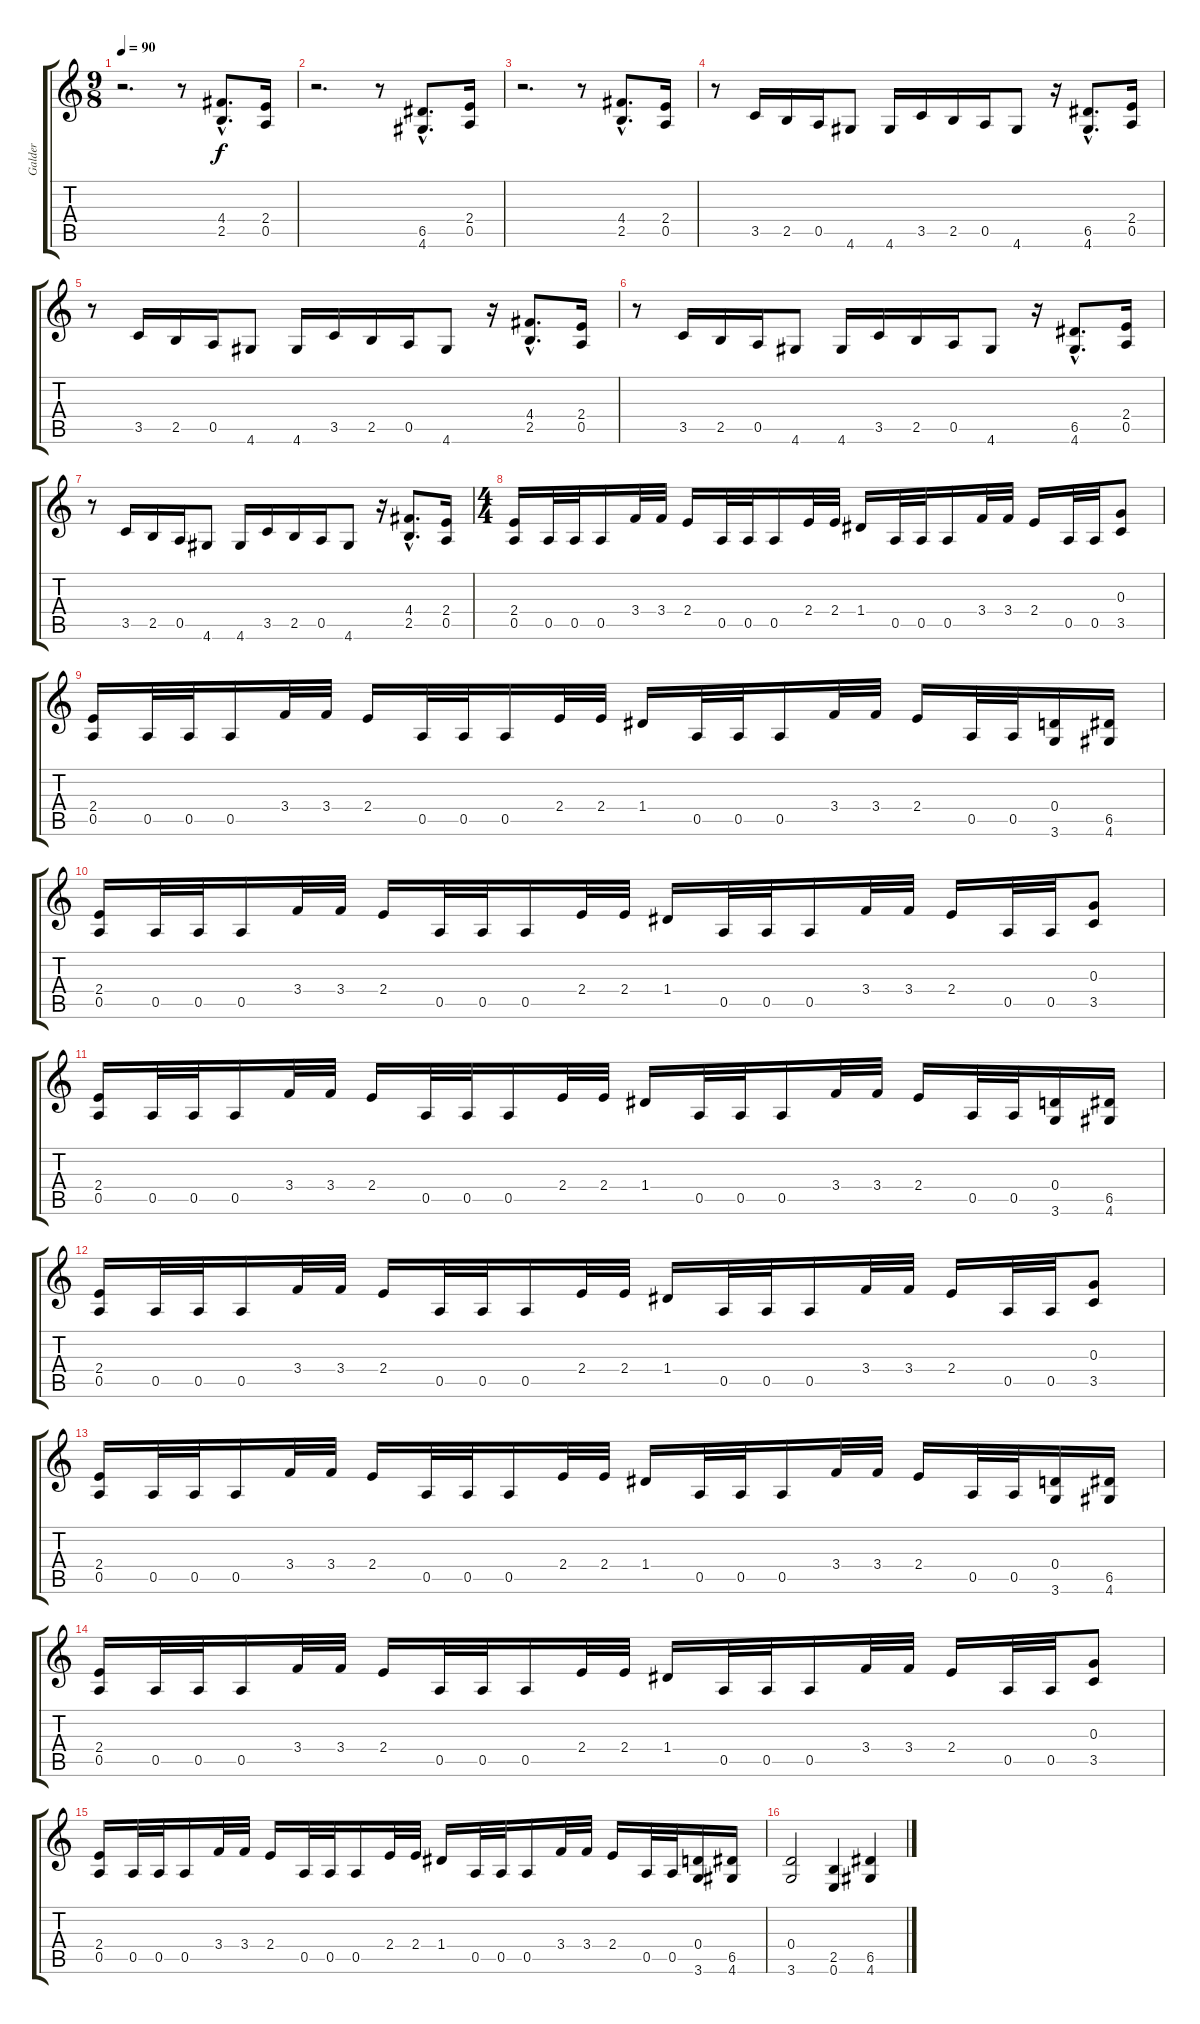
\track ("Galder" "Galder") {instrument distortionguitar}
\staff {score tabs}
\tuning (E4 B3 G3 D3 A2 E2) {hide}
\ts (9 8)
\tempo 90
\clef g2
\ks c
r.2{d dy f} r.8 (4.4{hac} 2.5{hac}).8{d} (2.4 0.5).16 |
r.2{d} r.8 (6.5{hac} 4.6{hac}).8{d} (2.4 0.5).16 |
r.2{d} r.8 (4.4{hac} 2.5{hac}).8{d} (2.4 0.5).16 |
r.8 3.5.16 2.5.16 0.5.16 4.6.8 4.6.16 3.5.16 2.5.16 0.5.16 4.6.8 r.16 (6.5{hac} 4.6{hac}).8{d} (2.4 0.5).16 |
r.8 3.5.16 2.5.16 0.5.16 4.6.8 4.6.16 3.5.16 2.5.16 0.5.16 4.6.8 r.16 (4.4{hac} 2.5{hac}).8{d} (2.4 0.5).16 |
r.8 3.5.16 2.5.16 0.5.16 4.6.8 4.6.16 3.5.16 2.5.16 0.5.16 4.6.8 r.16 (6.5{hac} 4.6{hac}).8{d} (2.4 0.5).16 |
r.8 3.5.16 2.5.16 0.5.16 4.6.8 4.6.16 3.5.16 2.5.16 0.5.16 4.6.8 r.16 (4.4{hac} 2.5{hac}).8{d} (2.4 0.5).16 |
\ts (4 4)
(2.4 0.5).16 0.5.32 0.5.32 0.5.16 3.4.32 3.4.32 2.4.16 0.5.32 0.5.32 0.5.16 2.4.32 2.4.32 1.4.16 0.5.32 0.5.32 0.5.16 3.4.32 3.4.32 2.4.16 0.5.32 0.5.32 (0.3 3.5).8 |
(2.4 0.5).16 0.5.32 0.5.32 0.5.16 3.4.32 3.4.32 2.4.16 0.5.32 0.5.32 0.5.16 2.4.32 2.4.32 1.4.16 0.5.32 0.5.32 0.5.16 3.4.32 3.4.32 2.4.16 0.5.32 0.5.32 (0.4 3.6).16 (6.5 4.6).16 |
(2.4 0.5).16 0.5.32 0.5.32 0.5.16 3.4.32 3.4.32 2.4.16 0.5.32 0.5.32 0.5.16 2.4.32 2.4.32 1.4.16 0.5.32 0.5.32 0.5.16 3.4.32 3.4.32 2.4.16 0.5.32 0.5.32 (0.3 3.5).8 |
(2.4 0.5).16 0.5.32 0.5.32 0.5.16 3.4.32 3.4.32 2.4.16 0.5.32 0.5.32 0.5.16 2.4.32 2.4.32 1.4.16 0.5.32 0.5.32 0.5.16 3.4.32 3.4.32 2.4.16 0.5.32 0.5.32 (0.4 3.6).16 (6.5 4.6).16 |
(2.4 0.5).16 0.5.32 0.5.32 0.5.16 3.4.32 3.4.32 2.4.16 0.5.32 0.5.32 0.5.16 2.4.32 2.4.32 1.4.16 0.5.32 0.5.32 0.5.16 3.4.32 3.4.32 2.4.16 0.5.32 0.5.32 (0.3 3.5).8 |
(2.4 0.5).16 0.5.32 0.5.32 0.5.16 3.4.32 3.4.32 2.4.16 0.5.32 0.5.32 0.5.16 2.4.32 2.4.32 1.4.16 0.5.32 0.5.32 0.5.16 3.4.32 3.4.32 2.4.16 0.5.32 0.5.32 (0.4 3.6).16 (6.5 4.6).16 |
(2.4 0.5).16 0.5.32 0.5.32 0.5.16 3.4.32 3.4.32 2.4.16 0.5.32 0.5.32 0.5.16 2.4.32 2.4.32 1.4.16 0.5.32 0.5.32 0.5.16 3.4.32 3.4.32 2.4.16 0.5.32 0.5.32 (0.3 3.5).8 |
(2.4 0.5).16 0.5.32 0.5.32 0.5.16 3.4.32 3.4.32 2.4.16 0.5.32 0.5.32 0.5.16 2.4.32 2.4.32 1.4.16 0.5.32 0.5.32 0.5.16 3.4.32 3.4.32 2.4.16 0.5.32 0.5.32 (0.4 3.6).16 (6.5 4.6).16 |
(0.4 3.6).2 (2.5 0.6).4 (6.5 4.6).4
